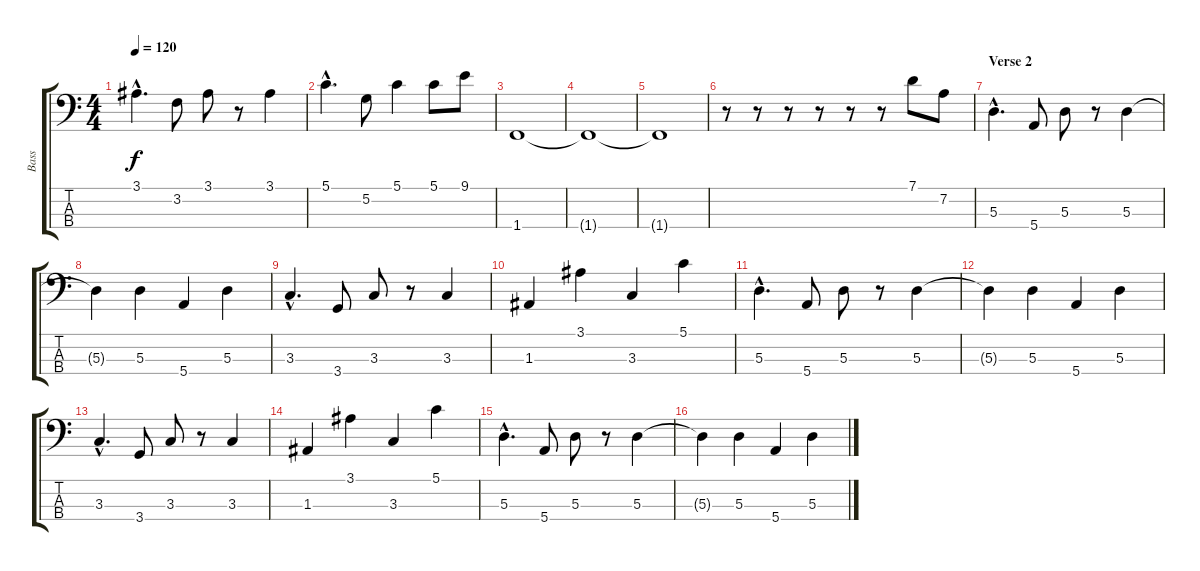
\track ("Bass" "Bass") {instrument electricbassfinger}
\staff {score tabs}
\tuning (G2 D2 A1 E1) {hide}
\ts (4 4)
\tempo 120
\clef f4
\ks c
3.1{hac}.4{d dy f} 3.2.8 3.1.8 r.8 3.1.4 |
5.1{hac}.4{d} 5.2.8 5.1.4 5.1.8 9.1.8 |
1.4.1 |
1.4{t}.1 |
1.4{t}.1 |
r.8 r.8 r.8 r.8 r.8 r.8 7.1.8 7.2.8 |
\section ("" "Verse 2")
5.3{hac}.4{d} 5.4.8 5.3.8 r.8 5.3.4 |
5.3{t}.4 5.3.4 5.4.4 5.3.4 |
3.3{hac}.4{d} 3.4.8 3.3.8 r.8 3.3.4 |
1.3.4 3.1.4 3.3.4 5.1.4 |
5.3{hac}.4{d} 5.4.8 5.3.8 r.8 5.3.4 |
5.3{t}.4 5.3.4 5.4.4 5.3.4 |
3.3{hac}.4{d} 3.4.8 3.3.8 r.8 3.3.4 |
1.3.4 3.1.4 3.3.4 5.1.4 |
5.3{hac}.4{d} 5.4.8 5.3.8 r.8 5.3.4 |
5.3{t}.4 5.3.4 5.4.4 5.3.4
